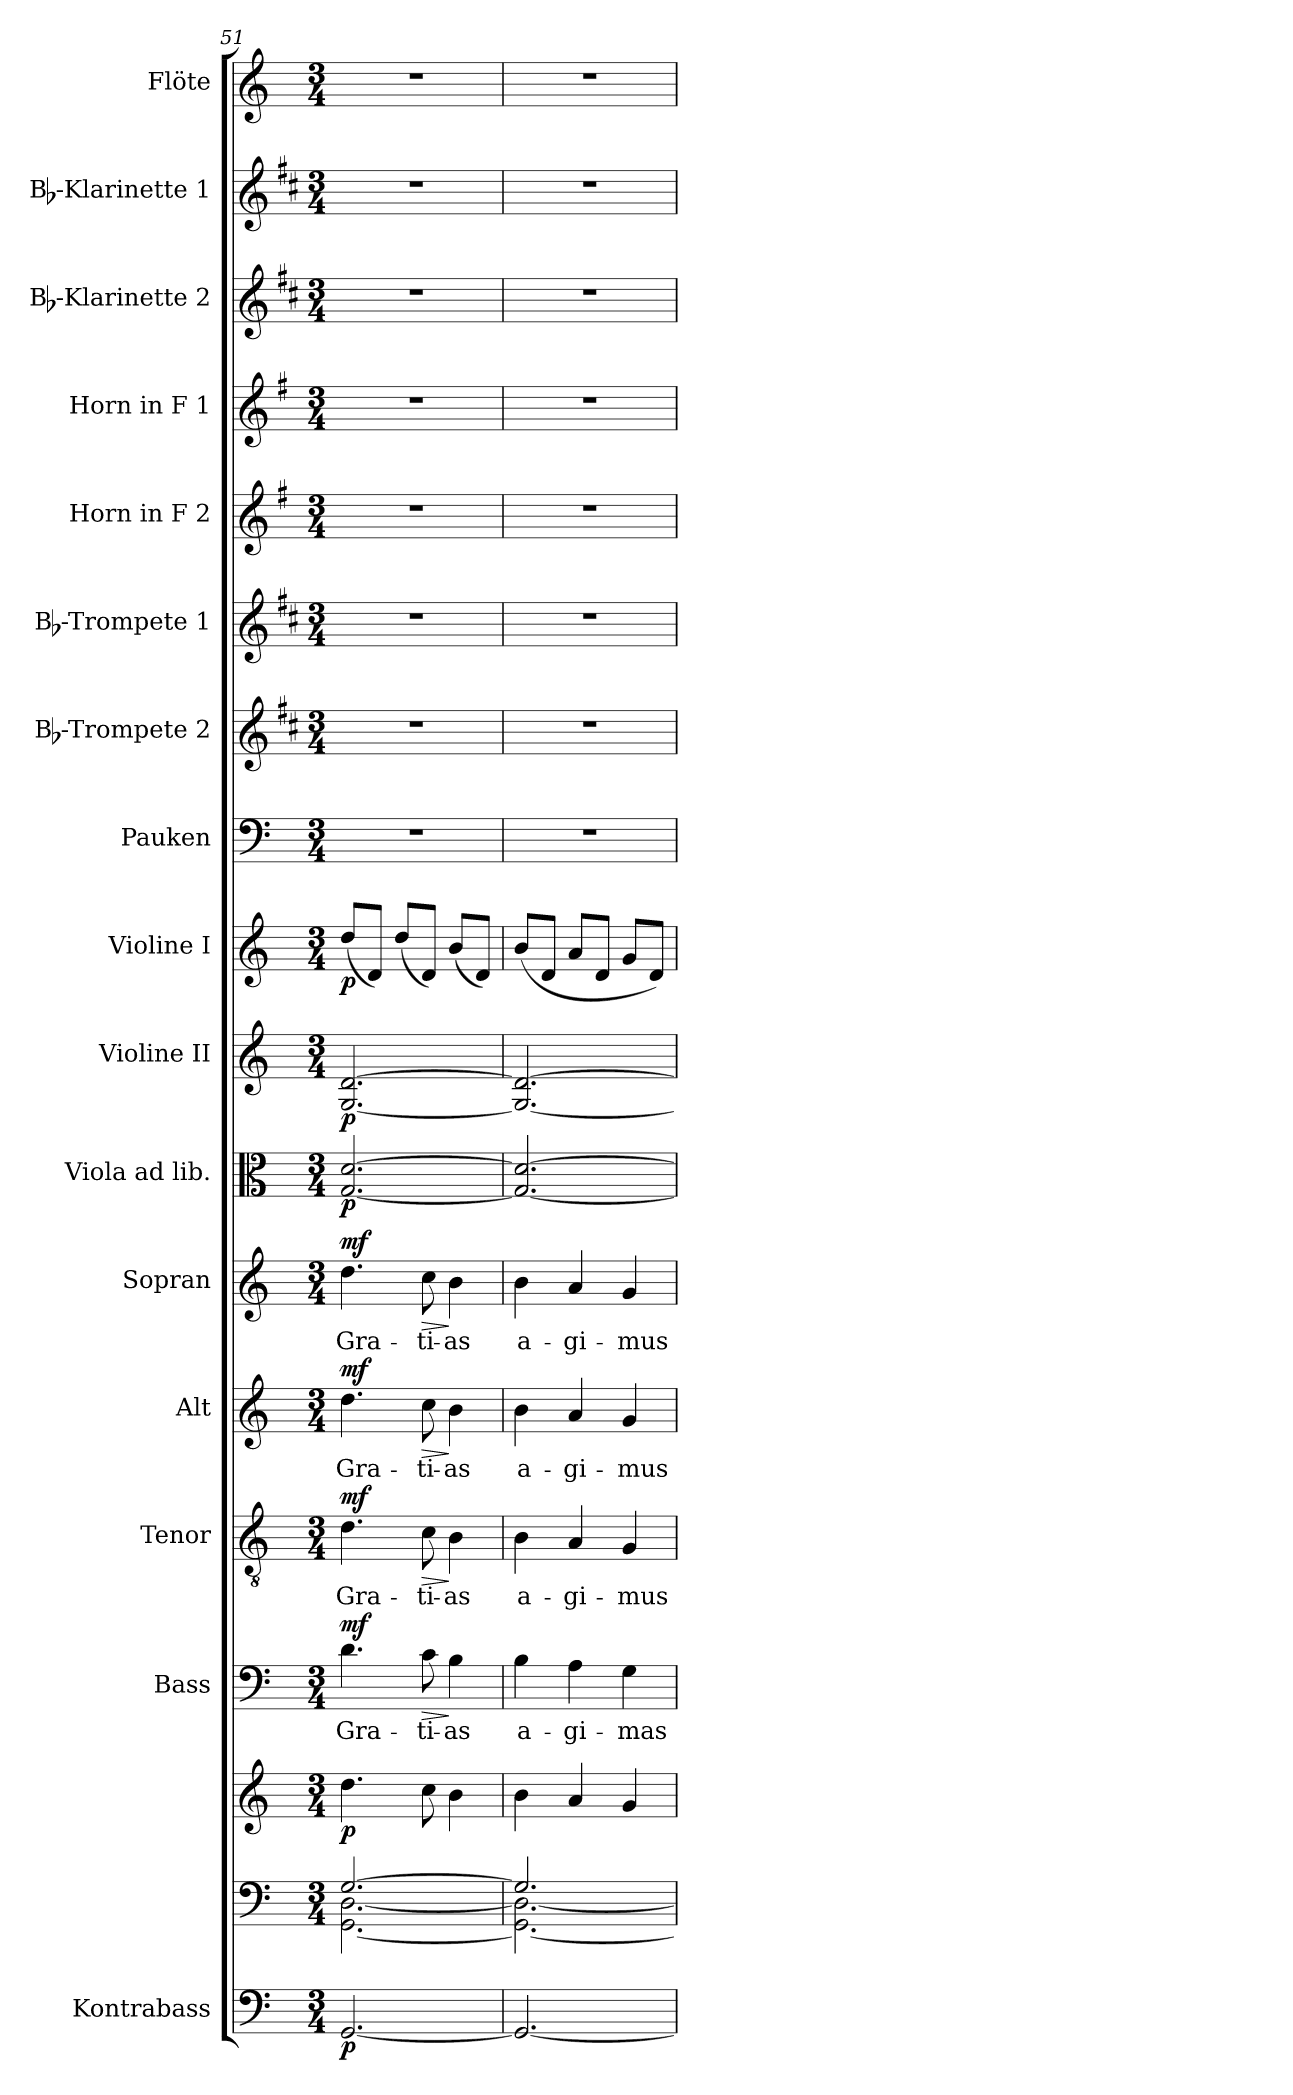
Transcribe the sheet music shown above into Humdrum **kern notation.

**kern	**dynam	**kern	**kern	**dynam	**kern	**text	**dynam	**kern	**text	**dynam	**kern	**text	**dynam	**kern	**text	**dynam	**kern	**dynam	**kern	**dynam	**kern	**dynam	**kern	**kern	**kern	**kern	**kern	**kern	**kern	**kern
*part17	*part17	*part16	*part16	*part16	*part15	*part15	*part15	*part14	*part14	*part14	*part13	*part13	*part13	*part12	*part12	*part12	*part11	*part11	*part10	*part10	*part9	*part9	*part8	*part7	*part6	*part5	*part4	*part3	*part2	*part1
*staff18	*staff18	*staff17	*staff16	*staff16/17	*staff15	*staff15	*staff15	*staff14	*staff14	*staff14	*staff13	*staff13	*staff13	*staff12	*staff12	*staff12	*staff11	*staff11	*staff10	*staff10	*staff9	*staff9	*staff8	*staff7	*staff6	*staff5	*staff4	*staff3	*staff2	*staff1
*I"Kontrabass	*	*	*	*	*I"Bass	*	*	*I"Tenor	*	*	*I"Alt	*	*	*I"Sopran	*	*	*I"Viola ad lib.	*	*I"Violine II	*	*I"Violine I	*	*I"Pauken	*I"Bb-Trompete 2	*I"Bb-Trompete 1	*I"Horn in F 2	*I"Horn in F 1	*I"Bb-Klarinette 2	*I"Bb-Klarinette 1	*I"Flöte
*I'Kb.	*	*	*	*	*I'B.	*	*	*I'T.	*	*	*I'A.	*	*	*I'S.	*	*	*I'Vla.	*	*I'Vl. II	*	*I'Vl. I	*	*I'Pk.	*I'Bb Trp. 2	*I'Bb Trp. 1	*	*	*I'Bb Kl. 2	*I'Bb Kl. 1	*I'Fl.
*clefF4	*	*clefF4	*clefG2	*	*clefF4	*	*	*clefGv2	*	*	*clefG2	*	*	*clefG2	*	*	*clefC3	*	*clefG2	*	*clefG2	*	*clefF4	*clefG2	*clefG2	*clefG2	*clefG2	*clefG2	*clefG2	*clefG2
*ITrd7c12	*	*	*	*	*	*	*	*	*	*	*	*	*	*	*	*	*	*	*	*	*	*	*	*ITrd1c2	*ITrd1c2	*ITrd4c7	*ITrd4c7	*ITrd1c2	*ITrd1c2	*
*k[]	*	*k[]	*k[]	*	*k[]	*	*	*k[]	*	*	*k[]	*	*	*k[]	*	*	*k[]	*	*k[]	*	*k[]	*	*k[]	*k[]	*k[]	*k[]	*k[]	*k[]	*k[]	*k[]
*C:	*	*C:	*C:	*	*C:	*	*	*C:	*	*	*C:	*	*	*C:	*	*	*C:	*	*C:	*	*C:	*	*C:	*C:	*C:	*C:	*C:	*C:	*C:	*C:
*M3/4	*	*M3/4	*M3/4	*	*M3/4	*	*	*M3/4	*	*	*M3/4	*	*	*M3/4	*	*	*M3/4	*	*M3/4	*	*M3/4	*	*M3/4	*M3/4	*M3/4	*M3/4	*M3/4	*M3/4	*M3/4	*M3/4
=51	=51	=51	=51	=51	=51	=51	=51	=51	=51	=51	=51	=51	=51	=51	=51	=51	=51	=51	=51	=51	=51	=51	=51	=51	=51	=51	=51	=51	=51	=51
*	*	*^	*	*	*	*	*	*	*	*	*	*	*	*	*	*	*	*	*	*	*	*	*	*	*	*	*	*	*	*
!	!LO:DY:b	!	!	!	!LO:DY:b	!	!LO:LY:b	!LO:DY:a	!	!LO:LY:b	!LO:DY:a	!	!LO:LY:b	!LO:DY:a	!	!LO:LY:b	!LO:DY:a	!	!LO:DY:b	!	!LO:DY:b	!	!LO:DY:b	!	!	!	!	!	!	!	!
[2.GGG/	p	[>2.G/	[<2.GG\ [<2.D\	4.dd\	p	4.d\	Gra-	mf	4.d\	Gra-	mf	4.dd\	Gra-	mf	4.dd\	Gra-	mf	[2.G/ [2.d/	p	[2.G/ [2.d/	p	(<8dd/L	p	2.r	2.r	2.r	2.r	2.r	2.r	2.r	2.r
.	.	.	.	.	.	.	.	.	.	.	.	.	.	.	.	.	.	.	.	.	.	8d/J)	.	.	.	.	.	.	.	.	.
.	.	.	.	.	.	.	.	.	.	.	.	.	.	.	.	.	.	.	.	.	.	(<8dd/L	.	.	.	.	.	.	.	.	.
!	!	!	!	!	!	!	!LO:LY:b	!LO:HP:b	!	!LO:LY:b	!LO:HP:b	!	!LO:LY:b	!LO:HP:b	!	!LO:LY:b	!LO:HP:b	!	!	!	!	!	!	!	!	!	!	!	!	!	!
.	.	.	.	8cc\	.	8c\	-ti-	>	8c\	-ti-	>	8cc\	-ti-	>	8cc\	-ti-	>	.	.	.	.	8d/J)	.	.	.	.	.	.	.	.	.
!	!	!	!	!	!	!	!LO:LY:b	!	!	!LO:LY:b	!	!	!LO:LY:b	!	!	!LO:LY:b	!	!	!	!	!	!	!	!	!	!	!	!	!	!	!
.	.	.	.	4b\	.	4B\	-as	]	4B\	-as	]	4b\	-as	]	4b\	-as	]	.	.	.	.	(<8b/L	.	.	.	.	.	.	.	.	.
.	.	.	.	.	.	.	.	.	.	.	.	.	.	.	.	.	.	.	.	.	.	8d/J)	.	.	.	.	.	.	.	.	.
=52	=52	=52	=52	=52	=52	=52	=52	=52	=52	=52	=52	=52	=52	=52	=52	=52	=52	=52	=52	=52	=52	=52	=52	=52	=52	=52	=52	=52	=52	=52	=52
!	!	!	!	!	!	!	!LO:LY:b	!	!	!LO:LY:b	!	!	!LO:LY:b	!	!	!LO:LY:b	!	!	!	!	!	!	!	!	!	!	!	!	!	!	!
2.GGG/_	.	2.G/]	2.GG\_ 2.D\_	4b\	.	4B\	a-	.	4B\	a-	.	4b\	a-	.	4b\	a-	.	2.G/_ 2.d/_	.	2.G/_ 2.d/_	.	(<8b/L	.	2.r	2.r	2.r	2.r	2.r	2.r	2.r	2.r
.	.	.	.	.	.	.	.	.	.	.	.	.	.	.	.	.	.	.	.	.	.	8d/J	.	.	.	.	.	.	.	.	.
!	!	!	!	!	!	!	!LO:LY:b	!	!	!LO:LY:b	!	!	!LO:LY:b	!	!	!LO:LY:b	!	!	!	!	!	!	!	!	!	!	!	!	!	!	!
.	.	.	.	4a/	.	4A\	-gi-	.	4A/	-gi-	.	4a/	-gi-	.	4a/	-gi-	.	.	.	.	.	8a/L	.	.	.	.	.	.	.	.	.
.	.	.	.	.	.	.	.	.	.	.	.	.	.	.	.	.	.	.	.	.	.	8d/J	.	.	.	.	.	.	.	.	.
!	!	!	!	!	!	!	!LO:LY:b	!	!	!LO:LY:b	!	!	!LO:LY:b	!	!	!LO:LY:b	!	!	!	!	!	!	!	!	!	!	!	!	!	!	!
.	.	.	.	4g/	.	4G\	-mas	.	4G/	-mus	.	4g/	-mus	.	4g/	-mus	.	.	.	.	.	8g/L	.	.	.	.	.	.	.	.	.
.	.	.	.	.	.	.	.	.	.	.	.	.	.	.	.	.	.	.	.	.	.	8d/J)	.	.	.	.	.	.	.	.	.
*	*	*v	*v	*	*	*	*	*	*	*	*	*	*	*	*	*	*	*	*	*	*	*	*	*	*	*	*	*	*	*	*
=	=	=	=	=	=	=	=	=	=	=	=	=	=	=	=	=	=	=	=	=	=	=	=	=	=	=	=	=	=	=
*-	*-	*-	*-	*-	*-	*-	*-	*-	*-	*-	*-	*-	*-	*-	*-	*-	*-	*-	*-	*-	*-	*-	*-	*-	*-	*-	*-	*-	*-	*-
